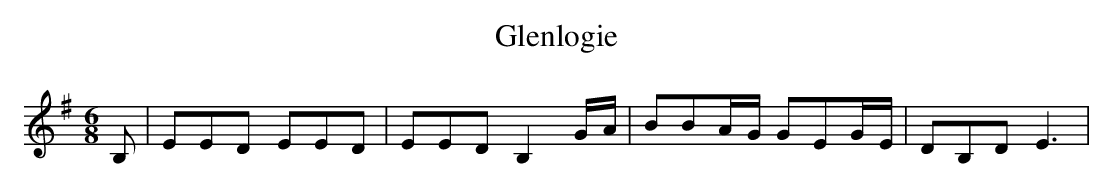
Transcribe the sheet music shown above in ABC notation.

X:1
T:Glenlogie
M:6/8
L:1/8
K:G
 B,| EED EED| EED B,2G/2-A/2| BBA/2-G/2 GEG/2-E/2| DB,D E3|
